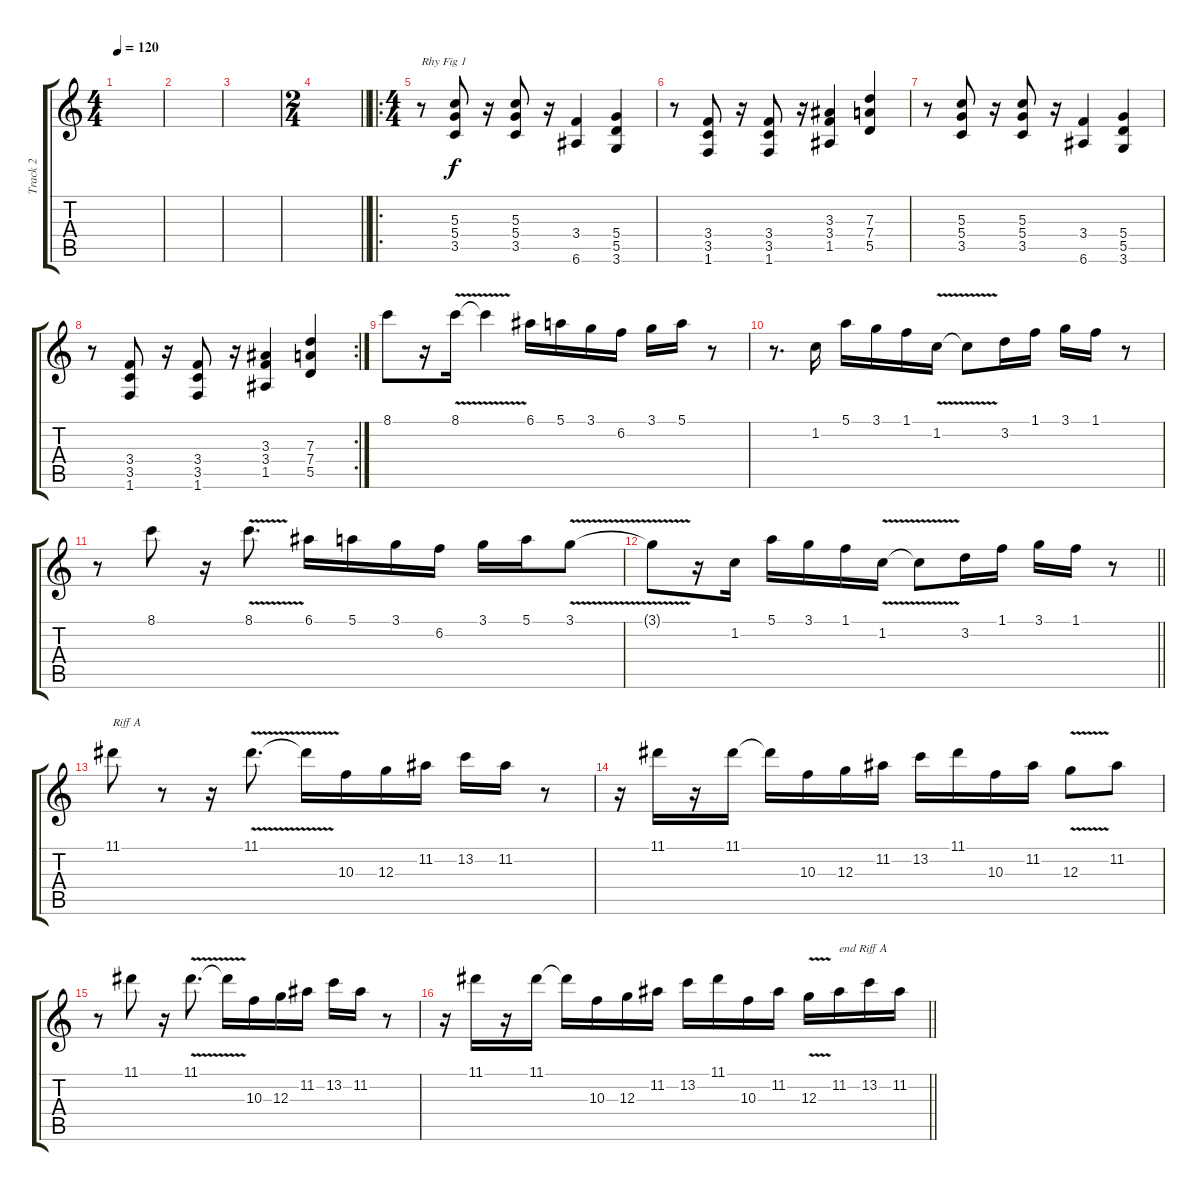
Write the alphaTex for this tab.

\track ("Track 2" "Track 2") {instrument overdrivenguitar}
\staff {score tabs}
\tuning (E4 B3 G3 D3 A2 E2) {hide}
\ts (4 4)
\tempo 120
\clef g2
\ks c
|
|
|
\ts (2 4)
\barLineRight lightlight
|
\ro
\ts (4 4)
r.8{txt "Rhy Fig 1"} (5.3 5.4 3.5).8 r.16 (5.3 5.4 3.5).8 r.16 (3.4 6.6).4 (5.4 5.5 3.6).4 |
r.8 (3.4 3.5 1.6).8 r.16 (3.4 3.5 1.6).8 r.16 (3.3 3.4 1.5).4 (7.3 7.4 5.5).4 |
r.8 (5.3 5.4 3.5).8 r.16 (5.3 5.4 3.5).8 r.16 (3.4 6.6).4 (5.4 5.5 3.6).4 |
\rc 2
r.8 (3.4 3.5 1.6).8 r.16 (3.4 3.5 1.6).8 r.16 (3.3 3.4 1.5).4 (7.3 7.4 5.5).4 |
8.1.8 r.16 8.1{v}.16 8.1{t}.4 6.1.16 5.1.16 3.1.16 6.2.16 3.1.16 5.1.16 r.8 |
r.8{d} 1.2.16 5.1.16 3.1.16 1.1.16 1.2{v}.16 1.2{t}.8 3.2.16 1.1.16 3.1.16 1.1.16 r.8 |
r.8 8.1.8 r.16 8.1{v}.8{d} 6.1.16 5.1.16 3.1.16 6.2.16 3.1.16 5.1.16 3.1{v}.8 |
\barLineRight lightlight
3.1{t}.8 r.16 1.2.16 5.1.16 3.1.16 1.1.16 1.2{v}.16 1.2{t}.8 3.2.16 1.1.16 3.1.16 1.1.16 r.8 |
11.1.8{txt "Riff A"} r.8 r.16 11.1{v}.8{d} 11.1{t}.16 10.3.16 12.3.16 11.2.16 13.2.16 11.2.16 r.8 |
r.16 11.1.16 r.16 11.1.16 11.1{t}.16 10.3.16 12.3.16 11.2.16 13.2.16 11.1.16 10.3.16 11.2.16 12.3{v}.8 11.2.8 |
r.8 11.1.8 r.16 11.1{v}.8{d} 11.1{t}.16 10.3.16 12.3.16 11.2.16 13.2.16 11.2.16 r.8 |
\barLineRight lightlight
r.16 11.1.16 r.16 11.1.16 11.1{t}.16 10.3.16 12.3.16 11.2.16 13.2.16 11.1.16 10.3.16 11.2.16 12.3{v}.16 11.2.16{txt "end Riff A"} 13.2.16 11.2.16
